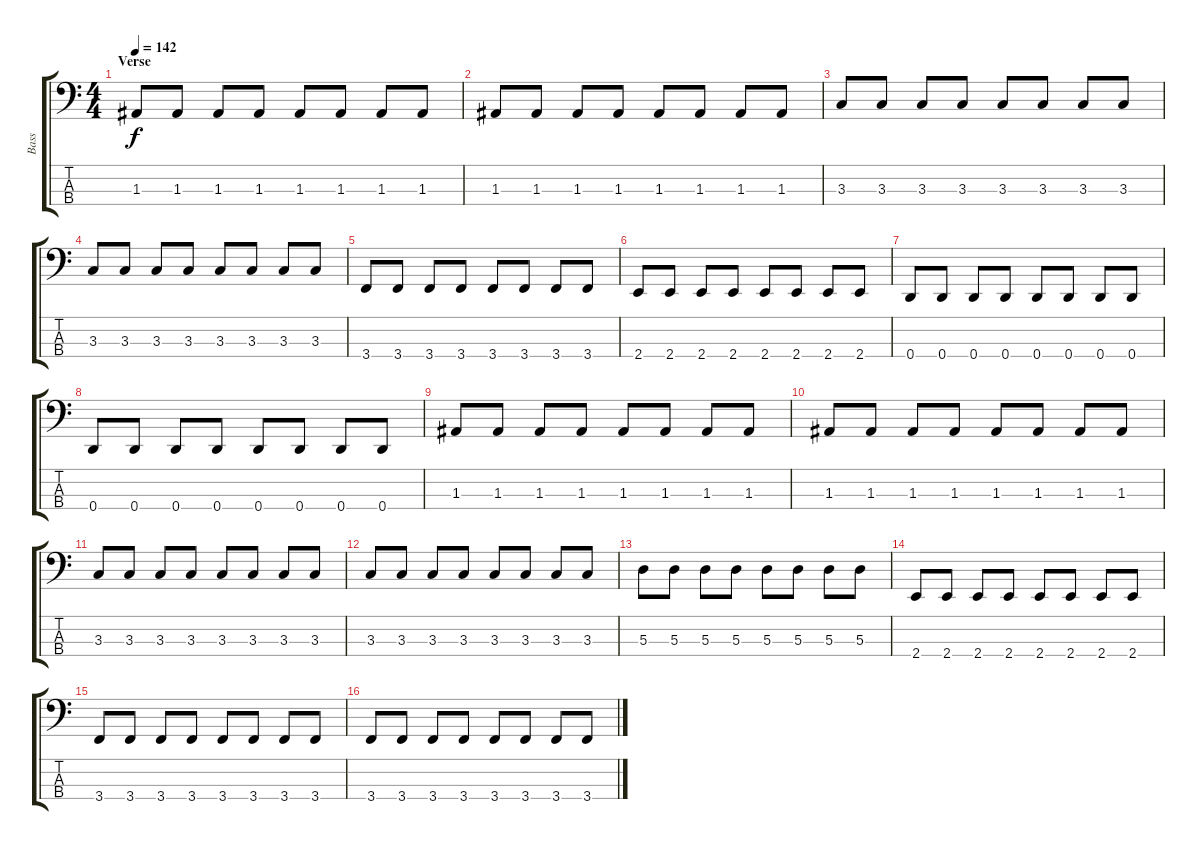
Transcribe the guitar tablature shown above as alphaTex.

\track ("Bass" "Bass") {instrument electricbassfinger}
\staff {score tabs}
\tuning (G2 D2 A1 D1) {hide}
\ts (4 4)
\section ("" "Verse")
\tempo 142
\clef f4
\ks c
1.3.8{dy f} 1.3.8 1.3.8 1.3.8 1.3.8 1.3.8 1.3.8 1.3.8 |
1.3.8 1.3.8 1.3.8 1.3.8 1.3.8 1.3.8 1.3.8 1.3.8 |
3.3.8 3.3.8 3.3.8 3.3.8 3.3.8 3.3.8 3.3.8 3.3.8 |
3.3.8 3.3.8 3.3.8 3.3.8 3.3.8 3.3.8 3.3.8 3.3.8 |
3.4.8 3.4.8 3.4.8 3.4.8 3.4.8 3.4.8 3.4.8 3.4.8 |
2.4.8 2.4.8 2.4.8 2.4.8 2.4.8 2.4.8 2.4.8 2.4.8 |
0.4.8 0.4.8 0.4.8 0.4.8 0.4.8 0.4.8 0.4.8 0.4.8 |
0.4.8 0.4.8 0.4.8 0.4.8 0.4.8 0.4.8 0.4.8 0.4.8 |
1.3.8 1.3.8 1.3.8 1.3.8 1.3.8 1.3.8 1.3.8 1.3.8 |
1.3.8 1.3.8 1.3.8 1.3.8 1.3.8 1.3.8 1.3.8 1.3.8 |
3.3.8 3.3.8 3.3.8 3.3.8 3.3.8 3.3.8 3.3.8 3.3.8 |
3.3.8 3.3.8 3.3.8 3.3.8 3.3.8 3.3.8 3.3.8 3.3.8 |
5.3.8 5.3.8 5.3.8 5.3.8 5.3.8 5.3.8 5.3.8 5.3.8 |
2.4.8 2.4.8 2.4.8 2.4.8 2.4.8 2.4.8 2.4.8 2.4.8 |
3.4.8 3.4.8 3.4.8 3.4.8 3.4.8 3.4.8 3.4.8 3.4.8 |
3.4.8 3.4.8 3.4.8 3.4.8 3.4.8 3.4.8 3.4.8 3.4.8
